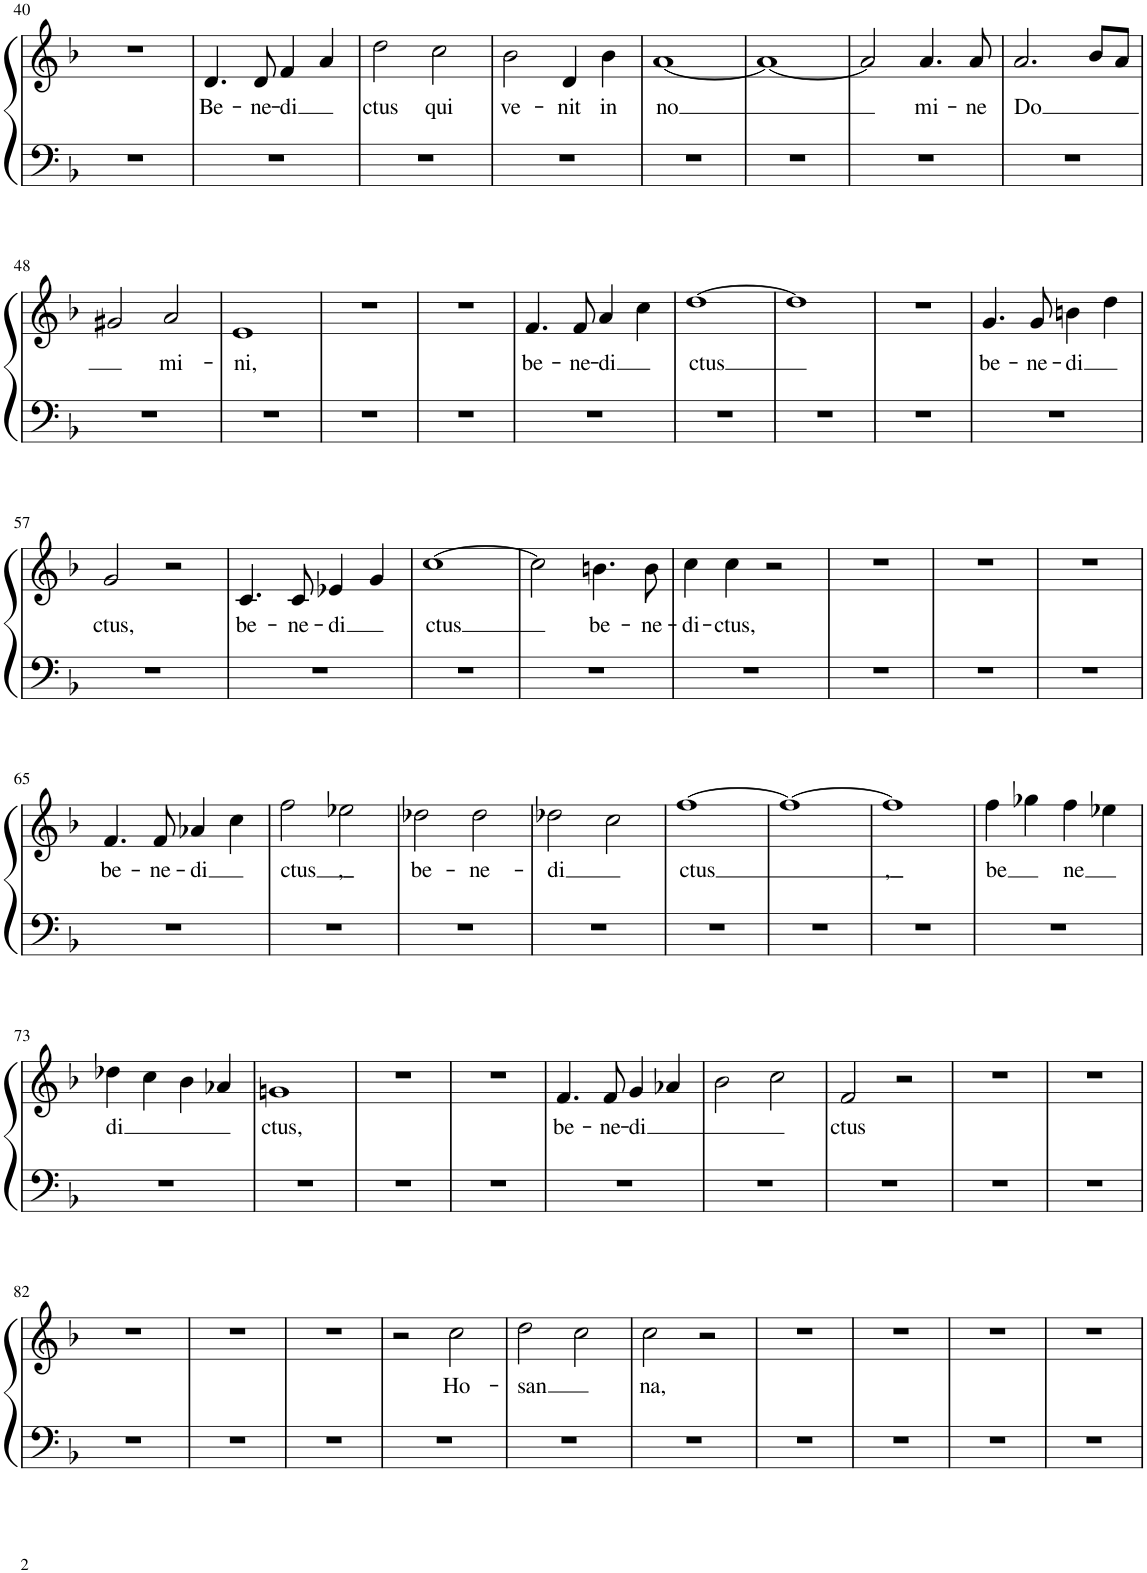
**kern	**kern	**text
*part1	*part1	*part1
*staff2	*staff1	*staff1
*I"Piano	*	*
*I'Pno.	*	*
!!LO:PB:g=z
*clefF4	*clefG2	*
*k[b-]	*k[b-]	*
*M2/2	*M2/2	*
*met(c|)	*met(c|)	*
=40	=40	=40
1r	1r	.
=41	=41	=41
!	!	!LO:LY:b
1r	4.d/	Be-
!	!	!LO:LY:b
.	8d/	-ne-
!	!	!LO:LY:b
.	4f/	-di
.	4a/	.
=42	=42	=42
!	!	!LO:LY:b
1r	2dd\	ctus
!	!	!LO:LY:b
.	2cc\	qui
=43	=43	=43
!	!	!LO:LY:b
1r	2b-\	ve-
!	!	!LO:LY:b
.	4d/	-nit
!	!	!LO:LY:b
.	4b-\	in
=44	=44	=44
!	!	!LO:LY:b
1r	[1a	no
=45	=45	=45
1r	1a_	.
=46	=46	=46
1r	2a/]	.
!	!	!LO:LY:b
.	4.a/	mi-
!	!	!LO:LY:b
.	8a/	-ne
=47	=47	=47
!	!	!LO:LY:b
1r	2.a/	Do
.	8b-/L	.
.	8a/J	.
!!LO:LB:g=z
=48	=48	=48
1r	2g#X/	.
!	!	!LO:LY:b
.	2a/	mi-
=49	=49	=49
!	!	!LO:LY:b
1r	1e	-ni,
=50	=50	=50
1r	1r	.
=51	=51	=51
1r	1r	.
=52	=52	=52
!	!	!LO:LY:b
1r	4.f/	be-
!	!	!LO:LY:b
.	8f/	-ne-
!	!	!LO:LY:b
.	4a/	-di
.	4cc\	.
=53	=53	=53
!	!	!LO:LY:b
1r	[1dd	ctus
=54	=54	=54
1r	1dd]	.
=55	=55	=55
1r	1r	.
=56	=56	=56
!	!	!LO:LY:b
1r	4.g/	be-
!	!	!LO:LY:b
.	8g/	-ne-
!	!	!LO:LY:b
.	4bn\	-di
.	4dd\	.
!!LO:LB:g=z
=57	=57	=57
!	!	!LO:LY:b
1r	2g/	ctus,
.	2r	.
=58	=58	=58
!	!	!LO:LY:b
1r	4.c/	be-
!	!	!LO:LY:b
.	8c/	-ne-
!	!	!LO:LY:b
.	4e-X/	-di
.	4g/	.
=59	=59	=59
!	!	!LO:LY:b
1r	[1cc	ctus
=60	=60	=60
1r	2cc\]	.
!	!	!LO:LY:b
.	4.bn\	be-
!	!	!LO:LY:b
.	8b\	-ne-
=61	=61	=61
!	!	!LO:LY:b
1r	4cc\	-di-
!	!	!LO:LY:b
.	4cc\	-ctus,
.	2r	.
=62	=62	=62
1r	1r	.
=63	=63	=63
1r	1r	.
=64	=64	=64
1r	1r	.
!!LO:LB:g=z
=65	=65	=65
!	!	!LO:LY:b
1r	4.f/	be-
!	!	!LO:LY:b
.	8f/	-ne-
!	!	!LO:LY:b
.	4a-X/	-di
.	4cc\	.
=66	=66	=66
!	!	!LO:LY:b
1r	2ff\	ctus
!	!	!LO:LY:b
.	2ee-X\	,
=67	=67	=67
!	!	!LO:LY:b
1r	2dd-X\	be-
!	!	!LO:LY:b
.	2dd-\	-ne-
=68	=68	=68
!	!	!LO:LY:b
1r	2dd-X\	-di
.	2cc\	.
=69	=69	=69
!	!	!LO:LY:b
1r	[1ff	ctus
=70	=70	=70
1r	1ff_	.
=71	=71	=71
!	!	!LO:LY:b
1r	1ff]	,
=72	=72	=72
!	!	!LO:LY:b
1r	4ff\	-be
.	4gg-X\	.
!	!	!LO:LY:b
.	4ff\	ne
.	4ee-X\	.
!!LO:LB:g=z
=73	=73	=73
!	!	!LO:LY:b
1r	4dd-X\	di
.	4cc\	.
.	4b-\	.
.	4a-X/	.
=74	=74	=74
!	!	!LO:LY:b
1r	1gn	ctus,
=75	=75	=75
1r	1r	.
=76	=76	=76
1r	1r	.
=77	=77	=77
!	!	!LO:LY:b
1r	4.f/	be-
!	!	!LO:LY:b
.	8f/	-ne-
!	!	!LO:LY:b
.	4g/	-di
.	4a-X/	.
=78	=78	=78
1r	2b-\	.
.	2cc\	.
=79	=79	=79
!	!	!LO:LY:b
1r	2f/	ctus
.	2r	.
=80	=80	=80
1r	1r	.
=81	=81	=81
1r	1r	.
!!LO:LB:g=z
=82	=82	=82
1r	1r	.
=83	=83	=83
1r	1r	.
=84	=84	=84
1r	1r	.
=85	=85	=85
1r	2r	.
!	!	!LO:LY:b
.	2cc\	Ho-
=86	=86	=86
!	!	!LO:LY:b
1r	2dd\	-san
.	2cc\	.
=87	=87	=87
!	!	!LO:LY:b
1r	2cc\	na,
.	2r	.
=88	=88	=88
1r	1r	.
=89	=89	=89
1r	1r	.
=90	=90	=90
1r	1r	.
=91	=91	=91
1r	1r	.
=	=	=
*-	*-	*-
